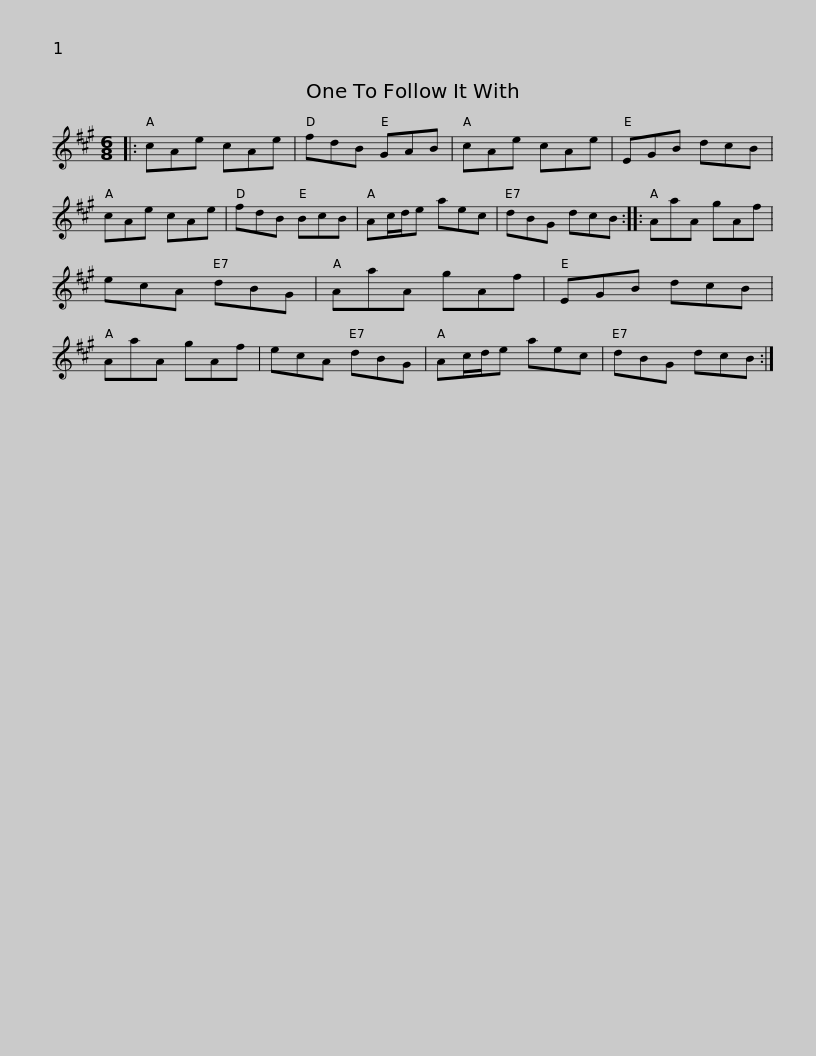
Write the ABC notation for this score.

X:1
L:1/8
M:6/8
I:linebreak $
K:A
V:1 treble
V:1
|: cAe cAe | fdB GAB | cAe cAe | EGB dcB | cAe cAe | %5
 fdB BcB | Ac/d/e aec |$ dBG dcB :: AaA gAf | ecA dBG | %10
 AaA gAf | EGB dcB | AaA gAf | ecA dBG |$ Ac/d/e aec | %15
 dBG dcB :| %16
